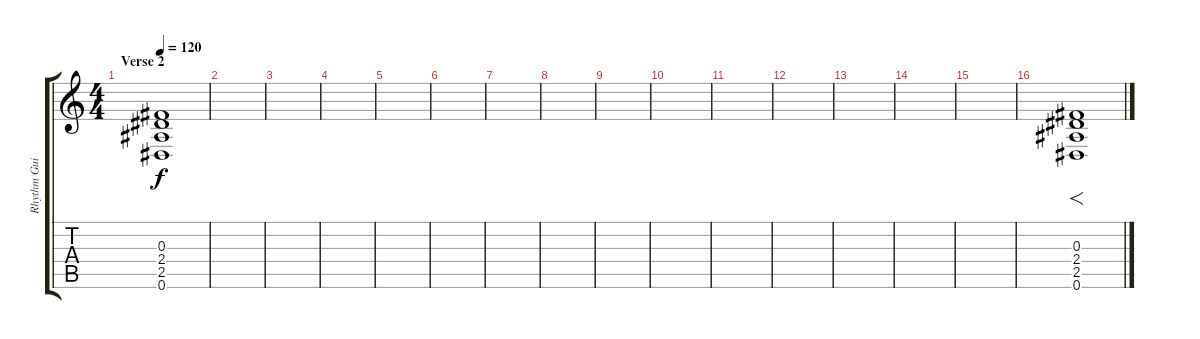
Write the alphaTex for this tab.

\track ("Rhythm Guitar 2" "Rhythm Gui") {instrument distortionguitar}
\staff {score tabs}
\tuning (Eb4 Bb3 Gb3 Db3 Ab2 Eb2) {hide}
\ts (4 4)
\section ("" "Verse 2")
\tempo 120
\clef g2
\ks c
(0.3 2.4 2.5 0.6).1{dy f} |
|
|
|
|
|
|
|
|
|
|
|
|
|
|
(0.3 2.4 2.5 0.6).1{f}
